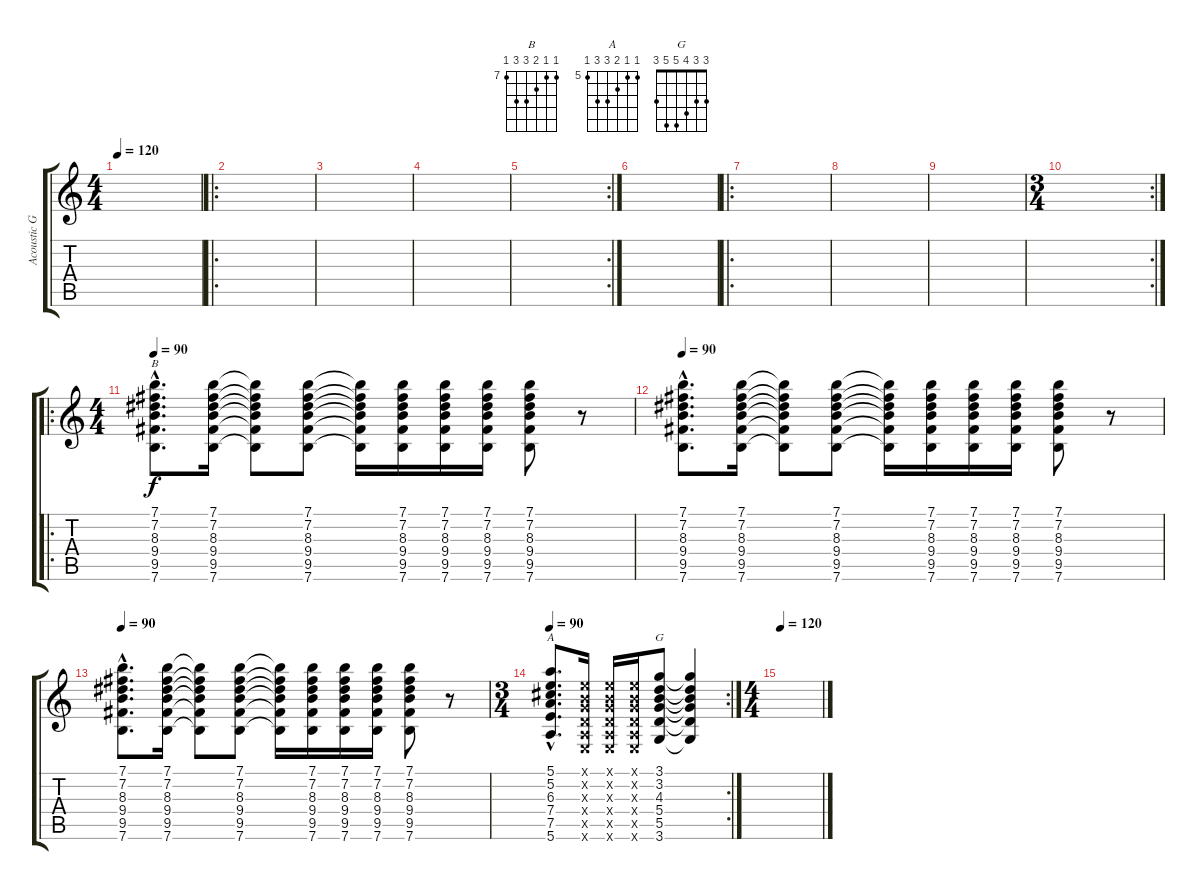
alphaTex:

\track ("Acoustic Guitar" "Acoustic G") {instrument acousticguitarnylon}
\staff {score tabs}
\tuning (E4 B3 G3 D3 A2 E2) {hide}
\chord ("B" 7 7 8 9 9 7) {firstfret 7}
\chord ("A" 5 5 6 7 7 5) {firstfret 5}
\chord ("G" 3 3 4 5 5 3)
\ts (4 4)
\tempo 120
\clef g2
\ks c
|
\ro
|
|
|
\rc 2
|
|
\ro
|
|
|
\rc 2
\ts (3 4)
|
\ro
\ts (4 4)
\tempo 90
(7.1{hac} 7.2{hac} 8.3{hac} 9.4{hac} 9.5{hac} 7.6{hac}).8{d ch "B"} (7.1 7.2 8.3 9.4 9.5 7.6).16 (7.1{t} 7.2{t} 8.3{t} 9.4{t} 9.5{t} 7.6{t}).8 (7.1 7.2 8.3 9.4 9.5 7.6).8 (7.1{t} 7.2{t} 8.3{t} 9.4{t} 9.5{t} 7.6{t}).16 (7.1 7.2 8.3 9.4 9.5 7.6).16 (7.1 7.2 8.3 9.4 9.5 7.6).16 (7.1 7.2 8.3 9.4 9.5 7.6).16 (7.1 7.2 8.3 9.4 9.5 7.6).8 r.8 |
\tempo 90
(7.1{hac} 7.2{hac} 8.3{hac} 9.4{hac} 9.5{hac} 7.6{hac}).8{d} (7.1 7.2 8.3 9.4 9.5 7.6).16 (7.1{t} 7.2{t} 8.3{t} 9.4{t} 9.5{t} 7.6{t}).8 (7.1 7.2 8.3 9.4 9.5 7.6).8 (7.1{t} 7.2{t} 8.3{t} 9.4{t} 9.5{t} 7.6{t}).16 (7.1 7.2 8.3 9.4 9.5 7.6).16 (7.1 7.2 8.3 9.4 9.5 7.6).16 (7.1 7.2 8.3 9.4 9.5 7.6).16 (7.1 7.2 8.3 9.4 9.5 7.6).8 r.8 |
\tempo 90
(7.1{hac} 7.2{hac} 8.3{hac} 9.4{hac} 9.5{hac} 7.6{hac}).8{d} (7.1 7.2 8.3 9.4 9.5 7.6).16 (7.1{t} 7.2{t} 8.3{t} 9.4{t} 9.5{t} 7.6{t}).8 (7.1 7.2 8.3 9.4 9.5 7.6).8 (7.1{t} 7.2{t} 8.3{t} 9.4{t} 9.5{t} 7.6{t}).16 (7.1 7.2 8.3 9.4 9.5 7.6).16 (7.1 7.2 8.3 9.4 9.5 7.6).16 (7.1 7.2 8.3 9.4 9.5 7.6).16 (7.1 7.2 8.3 9.4 9.5 7.6).8 r.8 |
\rc 2
\ts (3 4)
\tempo 90
(5.1{hac} 5.2{hac} 6.3{hac} 7.4{hac} 7.5{hac} 5.6{hac}).8{d ch "A"} (0.1{x} 0.2{x} 0.3{x} 0.4{x} 0.5{x} 0.6{x}).16 (0.1{x} 0.2{x} 0.3{x} 0.4{x} 0.5{x} 0.6{x}).16 (0.1{x} 0.2{x} 0.3{x} 0.4{x} 0.5{x} 0.6{x}).16 (3.1 3.2 4.3 5.4 5.5 3.6).8{ch "G"} (3.1{t} 3.2{t} 4.3{t} 5.4{t} 5.5{t} 3.6{t}).4 |
\ts (4 4)
\tempo 120
